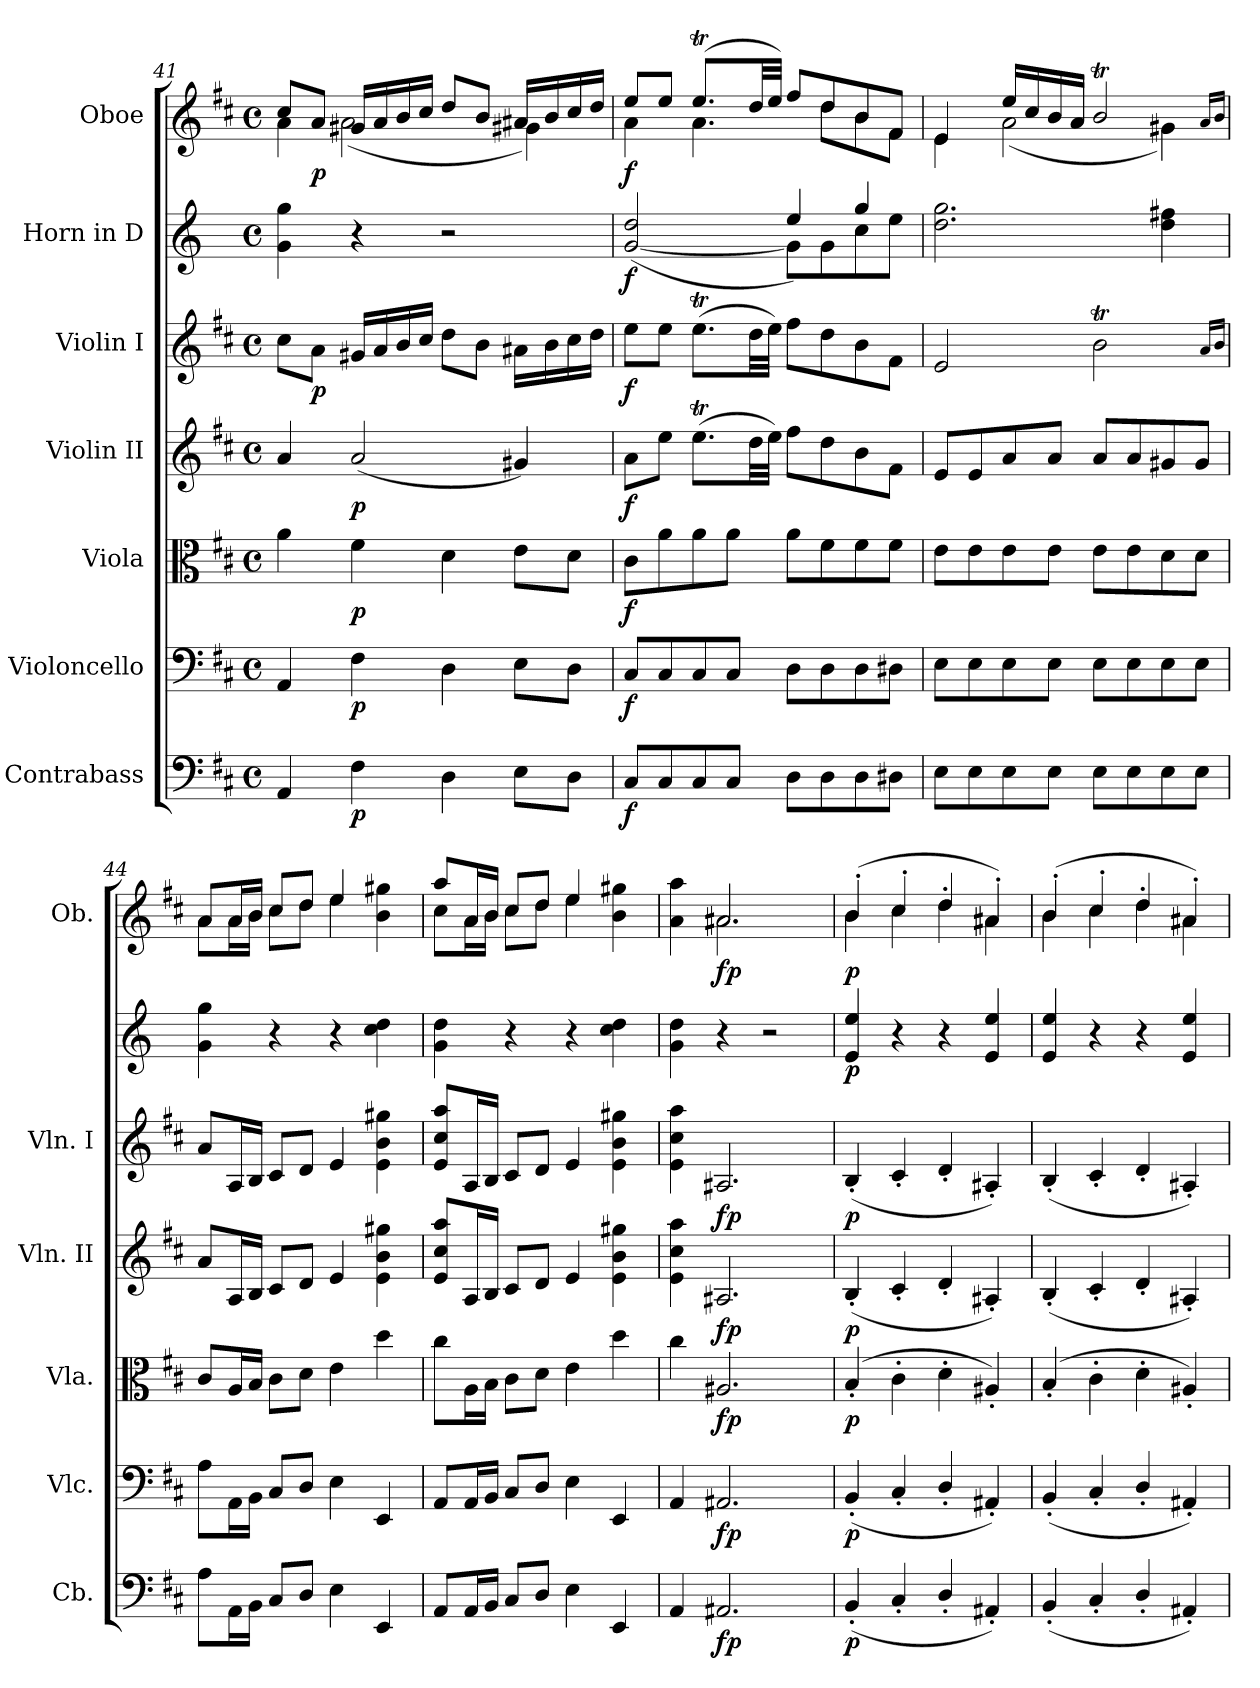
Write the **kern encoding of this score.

**kern	**dynam	**kern	**dynam	**kern	**dynam	**kern	**dynam	**kern	**dynam	**kern	**dynam	**kern	**dynam
*part7	*part7	*part6	*part6	*part5	*part5	*part4	*part4	*part3	*part3	*part2	*part2	*part1	*part1
*staff7	*staff7	*staff6	*staff6	*staff5	*staff5	*staff4	*staff4	*staff3	*staff3	*staff2	*staff2	*staff1	*staff1
*I"Contrabass	*	*I"Violoncello	*	*I"Viola	*	*I"Violin II	*	*I"Violin I	*	*I"Horn in D	*	*I"Oboe	*
*I'Cb.	*	*I'Vlc.	*	*I'Vla.	*	*I'Vln. II	*	*I'Vln. I	*	*	*	*I'Ob.	*
*clefF4	*	*clefF4	*	*clefC3	*	*clefG2	*	*clefG2	*	*clefG2	*	*clefG2	*
*ITrd7c12	*	*	*	*	*	*	*	*	*	*ITrd6c10	*	*	*
*k[f#c#]	*	*k[f#c#]	*	*k[f#c#]	*	*k[f#c#]	*	*k[f#c#]	*	*k[f#c#]	*	*k[f#c#]	*
*M4/4	*	*M4/4	*	*M4/4	*	*M4/4	*	*M4/4	*	*M4/4	*	*M4/4	*
*met(c)	*	*met(c)	*	*met(c)	*	*met(c)	*	*met(c)	*	*met(c)	*	*met(c)	*
=41	=41	=41	=41	=41	=41	=41	=41	=41	=41	=41	=41	=41	=41
*	*	*	*	*	*	*	*	*	*	*	*	*^	*
4AAA/	.	4AA/	.	4a\	.	4a/	.	8cc#\L	.	4A\ 4a\	.	8cc#/L	4a\	.
!	!	!	!	!	!	!	!	!	!LO:DY:b	!	!	!	!	!LO:DY:b
.	.	.	.	.	.	.	.	8a\J	p	.	.	8a/J	.	p
!	!LO:DY:b	!	!LO:DY:b	!	!LO:DY:b	!	!LO:DY:b	!	!	!	!	!	!	!
4FF#\	p	4F#\	p	4f#\	p	(<2a/	p	16g#X/LL	.	4r	.	16g#X/LL	(<2a\	.
.	.	.	.	.	.	.	.	16a/	.	.	.	16a/	.	.
.	.	.	.	.	.	.	.	16b/	.	.	.	16b/	.	.
.	.	.	.	.	.	.	.	16cc#/JJ	.	.	.	16cc#/JJ	.	.
4DD\	.	4D\	.	4d\	.	.	.	8dd\L	.	2r	.	8dd/L	.	.
.	.	.	.	.	.	.	.	8b\J	.	.	.	8b/J	.	.
8EE\L	.	8E\L	.	8e\L	.	4g#X/)	.	16a#X\LL	.	.	.	16a#X/LL	4g#X\)	.
.	.	.	.	.	.	.	.	16b\	.	.	.	16b/	.	.
8DD\J	.	8D\J	.	8d\J	.	.	.	16cc#\	.	.	.	16cc#/	.	.
.	.	.	.	.	.	.	.	16dd\JJ	.	.	.	16dd/JJ	.	.
=42	=42	=42	=42	=42	=42	=42	=42	=42	=42	=42	=42	=42	=42	=42
*	*	*	*	*	*	*	*	*	*	*^	*	*	*	*
!	!LO:DY:b	!	!LO:DY:b	!	!LO:DY:b	!	!LO:DY:b	!	!LO:DY:b	!	!	!LO:DY:b	!	!	!LO:DY:b
8CC#/L	f	8C#/L	f	8c#\L	f	8a\L	f	8ee\L	f	(>[2A/ 2e/	2ryy	f	8ee/L	4a\	f
8CC#/	.	8C#/	.	8a\	.	8ee\J	.	8ee\J	.	.	.	.	8ee/J	.	.
8CC#/	.	8C#/	.	8a\	.	(>8.eeT\L	.	(>8.eeT\L	.	.	.	.	(>8.eeT/L	4.a\	.
8CC#/J	.	8C#/J	.	8a\J	.	.	.	.	.	.	.	.	.	.	.
.	.	.	.	.	.	32dd\LL	.	32dd\LL	.	.	.	.	32dd/LL	.	.
.	.	.	.	.	.	32ee\JJJ)	.	32ee\JJJ)	.	.	.	.	32ee/JJJ)	.	.
8DD\L	.	8D\L	.	8a\L	.	8ff#\L	.	8ff#\L	.	4f#/)	8A\L]	.	8ff#/L	.	.
8DD\	.	8D\	.	8f#\	.	8dd\	.	8dd\	.	.	8A\	.	8dd/	8dd\L	.
8DD\	.	8D\	.	8f#\	.	8b\	.	8b\	.	4a/	8d\	.	8b/	8b\	.
8DD#X\J	.	8D#X\J	.	8f#\J	.	8f#\J	.	8f#\J	.	.	8f#\J	.	8f#/J	8f#\J	.
*	*	*	*	*	*	*	*	*	*	*v	*v	*	*	*	*
=43	=43	=43	=43	=43	=43	=43	=43	=43	=43	=43	=43	=43	=43	=43
8EE\L	.	8E\L	.	8e\L	.	8e/L	.	2e/	.	2.e\ 2.a\	.	4e/	4e\	.
8EE\	.	8E\	.	8e\	.	8e/	.	.	.	.	.	.	.	.
8EE\	.	8E\	.	8e\	.	8a/	.	.	.	.	.	16ee/LL	(<2a\	.
.	.	.	.	.	.	.	.	.	.	.	.	16cc#/	.	.
8EE\J	.	8E\J	.	8e\J	.	8a/J	.	.	.	.	.	16b/	.	.
.	.	.	.	.	.	.	.	.	.	.	.	16a/JJ	.	.
8EE\L	.	8E\L	.	8e\L	.	8a/L	.	2bT\	.	.	.	2bT/	.	.
8EE\	.	8E\	.	8e\	.	8a/	.	.	.	.	.	.	.	.
8EE\	.	8E\	.	8d\	.	8g#X/	.	.	.	4e\ 4g#X\	.	.	4g#X\)	.
8EE\J	.	8E\J	.	8d\J	.	8g#/J	.	.	.	.	.	.	.	.
.	.	.	.	.	.	.	.	16qa/LL	.	.	.	16qa/LL	.	.
.	.	.	.	.	.	.	.	16qb/JJ	.	.	.	16qb/JJ	.	.
!!LO:LB:g=z	!!
=44	=44	=44	=44	=44	=44	=44	=44	=44	=44	=44	=44	=44	=44	=44
8AA\L	.	8A\L	.	8c#/L	.	8a/L	.	8a/L	.	4A\ 4a\	.	8a/L	8a\L	.
16AAA\L	.	16AA\L	.	16A/L	.	16A/L	.	16A/L	.	.	.	16a/L	16a\L	.
16BBB\JJ	.	16BB\JJ	.	16B/JJ	.	16B/JJ	.	16B/JJ	.	.	.	16b/JJ	16b\JJ	.
8CC#/L	.	8C#/L	.	8c#\L	.	8c#/L	.	8c#/L	.	4r	.	8cc#/L	8cc#\L	.
8DD/J	.	8D/J	.	8d\J	.	8d/J	.	8d/J	.	.	.	8dd/J	8dd\J	.
4EE\	.	4E\	.	4e\	.	4e/	.	4e/	.	4r	.	4ee/	4ee\	.
4EEE/	.	4EE/	.	4dd\	.	4e\ 4b\ 4gg#X\	.	4e\ 4b\ 4gg#X\	.	4d\ 4e\	.	4b\ 4gg#X\	4ryy	.
=45	=45	=45	=45	=45	=45	=45	=45	=45	=45	=45	=45	=45	=45	=45
8AAA/L	.	8AA/L	.	8cc#\L	.	8e/ 8cc#/ 8aa/L	.	8e/ 8cc#/ 8aa/L	.	4A\ 4e\	.	8aa/L	8cc#\L	.
16AAA/L	.	16AA/L	.	16A\L	.	16A/L	.	16A/L	.	.	.	16a/L	16a\L	.
16BBB/JJ	.	16BB/JJ	.	16B\JJ	.	16B/JJ	.	16B/JJ	.	.	.	16b/JJ	16b\JJ	.
8CC#/L	.	8C#/L	.	8c#\L	.	8c#/L	.	8c#/L	.	4r	.	8cc#/L	8cc#\L	.
8DD/J	.	8D/J	.	8d\J	.	8d/J	.	8d/J	.	.	.	8dd/J	8dd\J	.
4EE\	.	4E\	.	4e\	.	4e/	.	4e/	.	4r	.	4ee/	4ee\	.
4EEE/	.	4EE/	.	4dd\	.	4e\ 4b\ 4gg#X\	.	4e\ 4b\ 4gg#X\	.	4d\ 4e\	.	4b\ 4gg#X\	4ryy	.
=46	=46	=46	=46	=46	=46	=46	=46	=46	=46	=46	=46	=46	=46	=46
4AAA/	.	4AA/	.	4cc#\	.	4e\ 4cc#\ 4aa\	.	4e\ 4cc#\ 4aa\	.	4A\ 4e\	.	4a\ 4aa\	4ryy	.
!	!LO:DY:b	!	!LO:DY:b	!	!LO:DY:b	!	!LO:DY:b	!	!LO:DY:b	!	!	!	!	!LO:DY:b
2.AAA#X/	fp	2.AA#X/	fp	2.A#X/	fp	2.A#X/	fp	2.A#X/	fp	4r	.	2.a#X/	2.a#\	fp
.	.	.	.	.	.	.	.	.	.	2r	.	.	.	.
=47	=47	=47	=47	=47	=47	=47	=47	=47	=47	=47	=47	=47	=47	=47
!	!LO:DY:b	!	!LO:DY:b	!	!LO:DY:b	!	!LO:DY:b	!	!LO:DY:b	!	!LO:DY:b	!	!	!LO:DY:b
(<4BBB'/	p	(<4BB'/	p	(>4B'/	p	(<4B'/	p	(<4B'/	p	4F#/ 4f#/	p	(>4b'/	4b\	p
4CC#'/	.	4C#'/	.	4c#'\	.	4c#'/	.	4c#'/	.	4r	.	4cc#'/	4cc#\	.
4DD'/	.	4D'/	.	4d'\	.	4d'/	.	4d'/	.	4r	.	4dd'\	4dd/	.
4AAA#X'/)	.	4AA#X'/)	.	4A#X'/)	.	4A#X'/)	.	4A#X'/)	.	4F#/ 4f#/	.	4a#X'/)	4a#\	.
=48	=48	=48	=48	=48	=48	=48	=48	=48	=48	=48	=48	=48	=48	=48
(<4BBB'/	.	(<4BB'/	.	(>4B'/	.	(<4B'/	.	(<4B'/	.	4F#/ 4f#/	.	(>4b'/	4b\	.
4CC#'/	.	4C#'/	.	4c#'\	.	4c#'/	.	4c#'/	.	4r	.	4cc#'/	4cc#\	.
4DD'/	.	4D'/	.	4d'\	.	4d'/	.	4d'/	.	4r	.	4dd'\	4dd/	.
4AAA#X'/)	.	4AA#X'/)	.	4A#X'/)	.	4A#X'/)	.	4A#X'/)	.	4F#/ 4f#/	.	4a#X'/)	4a#\	.
*	*	*	*	*	*	*	*	*	*	*	*	*v	*v	*
=	=	=	=	=	=	=	=	=	=	=	=	=	=
*-	*-	*-	*-	*-	*-	*-	*-	*-	*-	*-	*-	*-	*-
